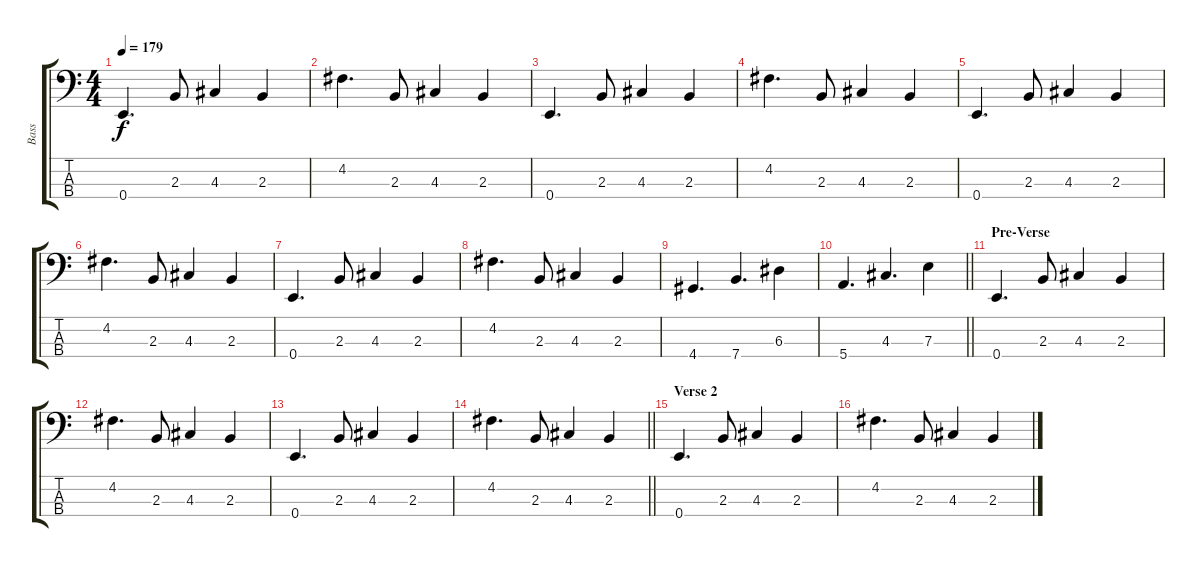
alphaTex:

\track ("Bass" "Bass") {instrument electricbassfinger}
\staff {score tabs}
\tuning (G2 D2 A1 E1) {hide}
\ts (4 4)
\tempo 179
\clef f4
\ks c
0.4.4{d dy f} 2.3.8 4.3.4 2.3.4 |
4.2.4{d} 2.3.8 4.3.4 2.3.4 |
0.4.4{d} 2.3.8 4.3.4 2.3.4 |
4.2.4{d} 2.3.8 4.3.4 2.3.4 |
0.4.4{d} 2.3.8 4.3.4 2.3.4 |
4.2.4{d} 2.3.8 4.3.4 2.3.4 |
0.4.4{d} 2.3.8 4.3.4 2.3.4 |
4.2.4{d} 2.3.8 4.3.4 2.3.4 |
4.4.4{d} 7.4.4{d} 6.3.4 |
\barLineRight lightlight
5.4.4{d} 4.3.4{d} 7.3.4 |
\section ("" "Pre-Verse")
0.4.4{d} 2.3.8 4.3.4 2.3.4 |
4.2.4{d} 2.3.8 4.3.4 2.3.4 |
0.4.4{d} 2.3.8 4.3.4 2.3.4 |
\barLineRight lightlight
4.2.4{d} 2.3.8 4.3.4 2.3.4 |
\section ("" "Verse 2")
0.4.4{d} 2.3.8 4.3.4 2.3.4 |
4.2.4{d} 2.3.8 4.3.4 2.3.4
